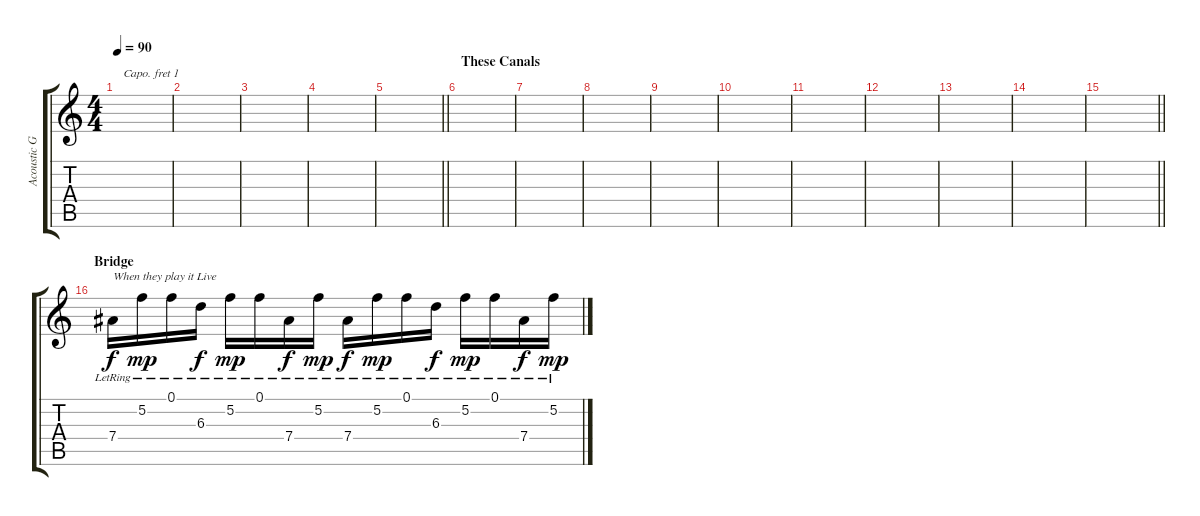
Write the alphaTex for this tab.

\track ("Acoustic Guitar (Erlend)" "Acoustic G") {instrument acousticguitarsteel}
\staff {score tabs}
\capo 1
\tuning (E4 B3 G3 D3 A2 E2) {hide}
\ts (4 4)
\tempo 90
\clef g2
\ks c
|
|
|
|
\barLineRight lightlight
|
\section ("" "These Canals")
|
|
|
|
|
|
|
|
|
\barLineRight lightlight
|
\section ("" "Bridge")
7.4{lr}.16{txt "When they play it Live" dy f volume 5} 5.2{lr}.16{dy mp} 0.1{lr}.16 6.3{lr}.16{dy f} 5.2{lr}.16{dy mp} 0.1{lr}.16 7.4{lr}.16{dy f} 5.2{lr}.16{dy mp} 7.4{lr}.16{dy f} 5.2{lr}.16{dy mp} 0.1{lr}.16 6.3{lr}.16{dy f} 5.2{lr}.16{dy mp} 0.1{lr}.16 7.4{lr}.16{dy f} 5.2{lr}.16{dy mp}
